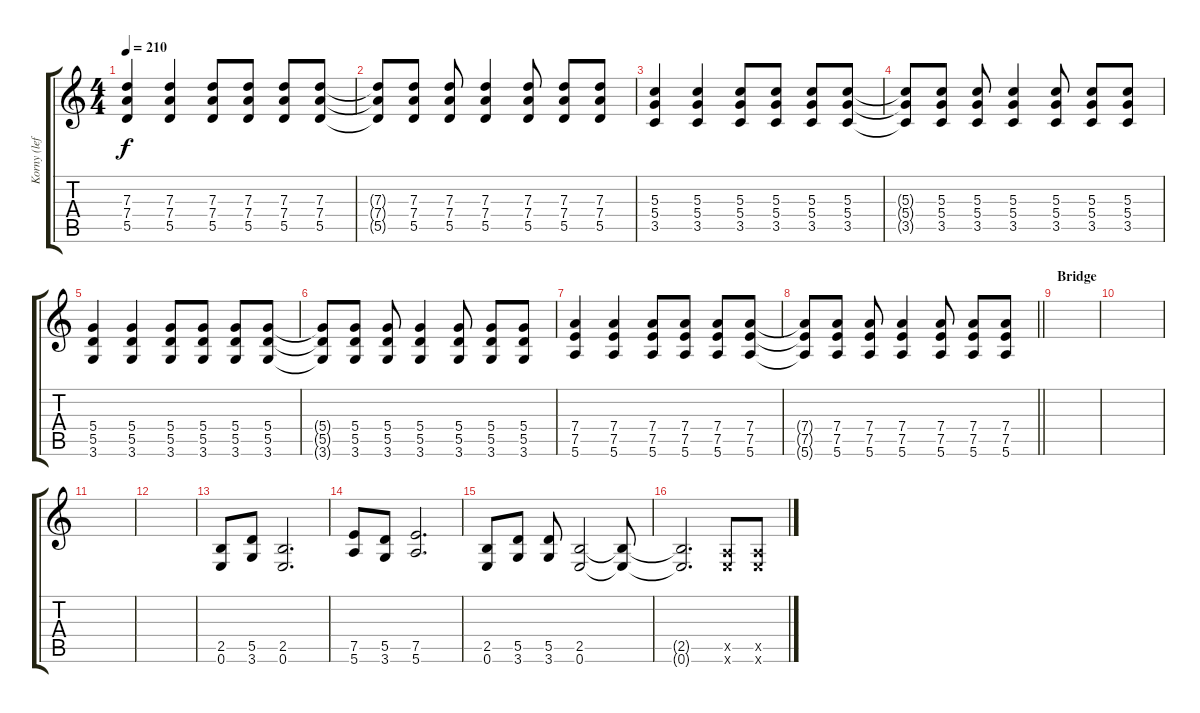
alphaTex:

\track ("Korny (left)" "Korny (lef") {instrument distortionguitar}
\staff {score tabs}
\tuning (E4 B3 G3 D3 A2 E2) {hide}
\ts (4 4)
\tempo 210
\clef g2
\ks c
(7.3 7.4 5.5).4{dy f} (7.3 7.4 5.5).4 (7.3 7.4 5.5).8 (7.3 7.4 5.5).8 (7.3 7.4 5.5).8 (7.3 7.4 5.5).8 |
(7.3{t} 7.4{t} 5.5{t}).8 (7.3 7.4 5.5).8 (7.3 7.4 5.5).8 (7.3 7.4 5.5).4 (7.3 7.4 5.5).8 (7.3 7.4 5.5).8 (7.3 7.4 5.5).8 |
(5.3 5.4 3.5).4 (5.3 5.4 3.5).4 (5.3 5.4 3.5).8 (5.3 5.4 3.5).8 (5.3 5.4 3.5).8 (5.3 5.4 3.5).8 |
(5.3{t} 5.4{t} 3.5{t}).8 (5.3 5.4 3.5).8 (5.3 5.4 3.5).8 (5.3 5.4 3.5).4 (5.3 5.4 3.5).8 (5.3 5.4 3.5).8 (5.3 5.4 3.5).8 |
(5.4 5.5 3.6).4 (5.4 5.5 3.6).4 (5.4 5.5 3.6).8 (5.4 5.5 3.6).8 (5.4 5.5 3.6).8 (5.4 5.5 3.6).8 |
(5.4{t} 5.5{t} 3.6{t}).8 (5.4 5.5 3.6).8 (5.4 5.5 3.6).8 (5.4 5.5 3.6).4 (5.4 5.5 3.6).8 (5.4 5.5 3.6).8 (5.4 5.5 3.6).8 |
(7.4 7.5 5.6).4 (7.4 7.5 5.6).4 (7.4 7.5 5.6).8 (7.4 7.5 5.6).8 (7.4 7.5 5.6).8 (7.4 7.5 5.6).8 |
\barLineRight lightlight
(7.4{t} 7.5{t} 5.6{t}).8 (7.4 7.5 5.6).8 (7.4 7.5 5.6).8 (7.4 7.5 5.6).4 (7.4 7.5 5.6).8 (7.4 7.5 5.6).8 (7.4 7.5 5.6).8 |
\section ("" "Bridge")
|
|
|
|
(2.5 0.6).8 (5.5 3.6).8 (2.5 0.6).2{d} |
(7.5 5.6).8 (5.5 3.6).8 (7.5 5.6).2{d} |
(2.5 0.6).8 (5.5 3.6).8 (5.5 3.6).8 (2.5 0.6).2 (2.5{t} 0.6{t}).8 |
(2.5{t} 0.6{t}).2{d} (0.5{x} 0.6{x}).8 (0.5{x} 0.6{x}).8
